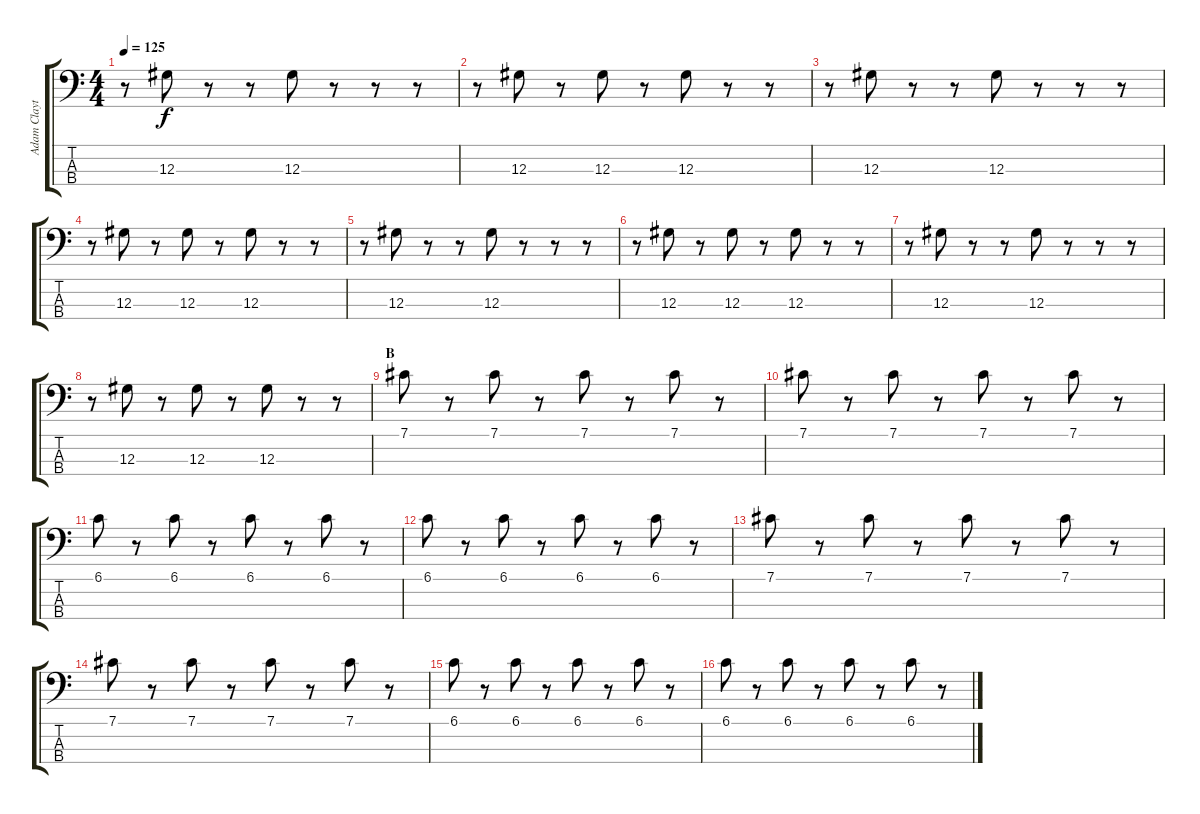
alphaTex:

\track ("Adam Clayton" "Adam Clayt") {instrument electricbassfinger}
\staff {score tabs}
\tuning (Gb2 Db2 Ab1 Eb1) {hide}
\ts (4 4)
\tempo 125
\clef f4
\ks c
r.8{dy f} 12.3.8 r.8 r.8 12.3.8 r.8 r.8 r.8 |
r.8 12.3.8 r.8 12.3.8 r.8 12.3.8 r.8 r.8 |
r.8 12.3.8 r.8 r.8 12.3.8 r.8 r.8 r.8 |
r.8 12.3.8 r.8 12.3.8 r.8 12.3.8 r.8 r.8 |
r.8 12.3.8 r.8 r.8 12.3.8 r.8 r.8 r.8 |
r.8 12.3.8 r.8 12.3.8 r.8 12.3.8 r.8 r.8 |
r.8 12.3.8 r.8 r.8 12.3.8 r.8 r.8 r.8 |
r.8 12.3.8 r.8 12.3.8 r.8 12.3.8 r.8 r.8 |
\section ("" "B")
7.1.8 r.8 7.1.8 r.8 7.1.8 r.8 7.1.8 r.8 |
7.1.8 r.8 7.1.8 r.8 7.1.8 r.8 7.1.8 r.8 |
6.1.8 r.8 6.1.8 r.8 6.1.8 r.8 6.1.8 r.8 |
6.1.8 r.8 6.1.8 r.8 6.1.8 r.8 6.1.8 r.8 |
7.1.8 r.8 7.1.8 r.8 7.1.8 r.8 7.1.8 r.8 |
7.1.8 r.8 7.1.8 r.8 7.1.8 r.8 7.1.8 r.8 |
6.1.8 r.8 6.1.8 r.8 6.1.8 r.8 6.1.8 r.8 |
6.1.8 r.8 6.1.8 r.8 6.1.8 r.8 6.1.8 r.8
